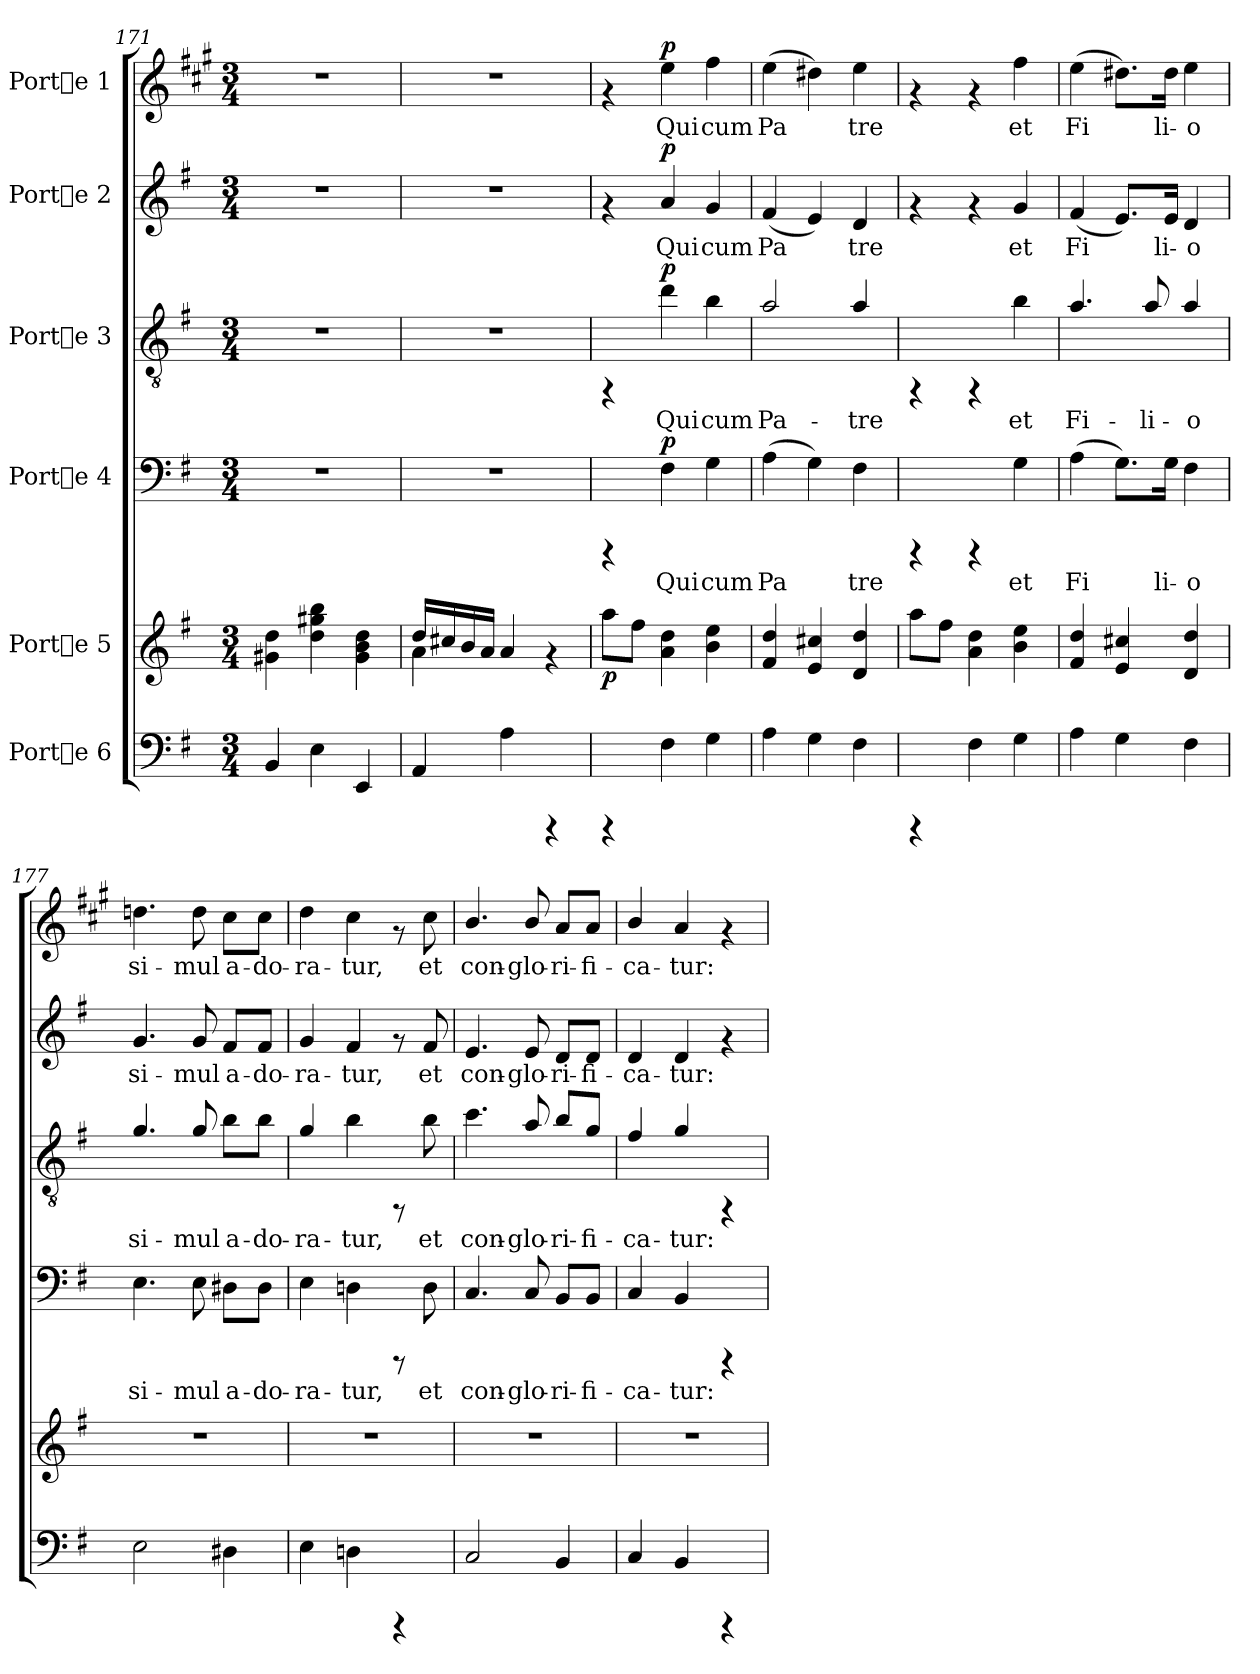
**kern	**kern	**dynam	**kern	**text	**dynam	**kern	**text	**dynam	**kern	**text	**dynam	**kern	**text	**dynam
*part6	*part5	*part5	*part4	*part4	*part4	*part3	*part3	*part3	*part2	*part2	*part2	*part1	*part1	*part1
*staff6	*staff5	*staff5	*staff4	*staff4	*staff4	*staff3	*staff3	*staff3	*staff2	*staff2	*staff2	*staff1	*staff1	*staff1
*I"Porte 6	*I"Porte 5	*	*I"Porte 4	*	*	*I"Porte 3	*	*	*I"Porte 2	*	*	*I"Porte 1	*	*
*clefF4	*clefG2	*	*clefF4	*	*	*clefGv2	*	*	*clefG2	*	*	*clefG2	*	*
*	*	*	*	*	*	*ITrd8c14	*	*	*	*	*	*ITrd1c2	*	*
*k[f#]	*k[f#]	*	*k[f#]	*	*	*k[f#]	*	*	*k[f#]	*	*	*k[f#]	*	*
*G:	*G:	*	*G:	*	*	*G:	*	*	*G:	*	*	*G:	*	*
*M3/4	*M3/4	*	*M3/4	*	*	*M3/4	*	*	*M3/4	*	*	*M3/4	*	*
=171	=171	=171	=171	=171	=171	=171	=171	=171	=171	=171	=171	=171	=171	=171
4BB/	4dd\ 4g#X\	.	2.r	.	.	2.r	.	.	2.r	.	.	2.r	.	.
4E\	4bb\ 4gg#X\ 4dd\	.	.	.	.	.	.	.	.	.	.	.	.	.
4EE/	4dd\ 4b\ 4g#\	.	.	.	.	.	.	.	.	.	.	.	.	.
=172	=172	=172	=172	=172	=172	=172	=172	=172	=172	=172	=172	=172	=172	=172
*	*^	*	*	*	*	*	*	*	*	*	*	*	*	*
4AA/	4a\	16dd/L	.	2.r	.	.	2.r	.	.	2.r	.	.	2.r	.	.
.	.	16cc#X/	.	.	.	.	.	.	.	.	.	.	.	.	.
.	.	16b/	.	.	.	.	.	.	.	.	.	.	.	.	.
.	.	16a/J	.	.	.	.	.	.	.	.	.	.	.	.	.
4A\	4a/	2ryy	.	.	.	.	.	.	.	.	.	.	.	.	.
4rCCC	4rf	.	.	.	.	.	.	.	.	.	.	.	.	.	.
*	*v	*v	*	*	*	*	*	*	*	*	*	*	*	*	*
=173	=173	=173	=173	=173	=173	=173	=173	=173	=173	=173	=173	=173	=173	=173
!	!	!LO:DY:b	!	!	!	!	!	!	!	!	!	!	!	!
4rCCC	8aa\L	p	4rCCC	.	.	4rFF	.	.	4rf	.	.	4rf	.	.
.	8ff#\J	.	.	.	.	.	.	.	.	.	.	.	.	.
!	!	!	!	!LO:LY:b:cj	!LO:DY:a	!	!LO:LY:b:cj	!LO:DY:a	!	!LO:LY:b:cj	!LO:DY:a	!	!LO:LY:b:cj	!LO:DY:a
4F#\	4dd\ 4a\	.	4F#\	Qui	p	4d\	Qui	p	4a/	Qui	p	4dd\	Qui	p
!	!	!	!	!LO:LY:b:cj	!	!	!LO:LY:b:cj	!	!	!LO:LY:b:cj	!	!	!LO:LY:b:cj	!
4G\	4ee\ 4b\	.	4G\	cum	.	4B\	cum	.	4g/	cum	.	4ee\	cum	.
=174	=174	=174	=174	=174	=174	=174	=174	=174	=174	=174	=174	=174	=174	=174
!	!	!	!	!LO:LY:b:cj	!	!	!LO:LY:b:cj	!	!	!LO:LY:b:cj	!	!	!LO:LY:b:cj	!
4A\	4dd/ 4f#/	.	(>4A\	Pa-	.	2A/	Pa-	.	(<4f#/	Pa-	.	(>4dd\	Pa-	.
!	!	!	!	!LO:LY:b:cj	!	!	!	!	!	!LO:LY:b:cj	!	!	!LO:LY:b:cj	!
4G\	4cc#X/ 4e/	.	4G\)	-	.	.	.	.	4e/)	-	.	4cc#X\)	-	.
!	!	!	!	!LO:LY:b:cj	!	!	!LO:LY:b:cj	!	!	!LO:LY:b:cj	!	!	!LO:LY:b:cj	!
4F#\	4dd/ 4d/	.	4F#\	tre	.	4A/	-tre	.	4d/	tre	.	4dd\	tre	.
=175	=175	=175	=175	=175	=175	=175	=175	=175	=175	=175	=175	=175	=175	=175
4rCCC	8aa\L	.	4rCCC	.	.	4rFF	.	.	4rf	.	.	4rf	.	.
.	8ff#\J	.	.	.	.	.	.	.	.	.	.	.	.	.
4F#\	4dd\ 4a\	.	4rCCC	.	.	4rFF	.	.	4rf	.	.	4rf	.	.
!	!	!	!	!LO:LY:b:cj	!	!	!LO:LY:b:cj	!	!	!LO:LY:b:cj	!	!	!LO:LY:b:cj	!
4G\	4ee\ 4b\	.	4G\	et	.	4B\	et	.	4g/	et	.	4ee\	et	.
=176	=176	=176	=176	=176	=176	=176	=176	=176	=176	=176	=176	=176	=176	=176
!	!	!	!	!LO:LY:b:cj	!	!	!LO:LY:b:cj	!	!	!LO:LY:b:cj	!	!	!LO:LY:b:cj	!
4A\	4dd/ 4f#/	.	(>4A\	Fi-	.	4.A/	Fi-	.	(<4f#/	Fi-	.	(>4dd\	Fi-	.
!	!	!	!	!LO:LY:b:cj	!	!	!	!	!	!LO:LY:b:cj	!	!	!LO:LY:b:cj	!
4G\	4cc#X/ 4e/	.	8.G\L)	-	.	.	.	.	8.e/L)	-	.	8.cc#X\L)	-	.
!	!	!	!	!	!	!	!LO:LY:b:cj	!	!	!	!	!	!	!
.	.	.	.	.	.	8A/	-li-	.	.	.	.	.	.	.
!	!	!	!	!LO:LY:b:cj	!	!	!	!	!	!LO:LY:b:cj	!	!	!LO:LY:b:cj	!
.	.	.	16G\Jk	li-	.	.	.	.	16e/Jk	li-	.	16cc#\Jk	li-	.
!	!	!	!	!LO:LY:b:cj	!	!	!LO:LY:b:cj	!	!	!LO:LY:b:cj	!	!	!LO:LY:b:cj	!
4F#\	4dd/ 4d/	.	4F#\	-o	.	4A/	-o	.	4d/	-o	.	4dd\	-o	.
!!LO:LB:g=z
=177	=177	=177	=177	=177	=177	=177	=177	=177	=177	=177	=177	=177	=177	=177
!	!	!	!	!LO:LY:b:cj	!	!	!LO:LY:b:cj	!	!	!LO:LY:b:cj	!	!	!LO:LY:b:cj	!
2E\	2.r	.	4.E\	si-	.	4.G/	si-	.	4.g/	si-	.	4.ccn\	si-	.
!	!	!	!	!LO:LY:b:cj	!	!	!LO:LY:b:cj	!	!	!LO:LY:b:cj	!	!	!LO:LY:b:cj	!
.	.	.	8E\	-mul	.	8G/	-mul	.	8g/	-mul	.	8cc\	-mul	.
!	!	!	!	!LO:LY:b:cj	!	!	!LO:LY:b:cj	!	!	!LO:LY:b:cj	!	!	!LO:LY:b:cj	!
4D#X\	.	.	8D#X\L	a-	.	8B\L	a-	.	8f#/L	a-	.	8b\L	a-	.
!	!	!	!	!LO:LY:b:cj	!	!	!LO:LY:b:cj	!	!	!LO:LY:b:cj	!	!	!LO:LY:b:cj	!
.	.	.	8D#\J	-do-	.	8B\J	-do-	.	8f#/J	-do-	.	8b\J	-do-	.
=178	=178	=178	=178	=178	=178	=178	=178	=178	=178	=178	=178	=178	=178	=178
!	!	!	!	!LO:LY:b:cj	!	!	!LO:LY:b:cj	!	!	!LO:LY:b:cj	!	!	!LO:LY:b:cj	!
4E\	2.r	.	4E\	-ra-	.	4G/	-ra-	.	4g/	-ra-	.	4cc\	-ra-	.
!	!	!	!	!LO:LY:b:cj	!	!	!LO:LY:b:cj	!	!	!LO:LY:b:cj	!	!	!LO:LY:b:cj	!
4Dn\	.	.	4Dn\	-tur,	.	4B\	-tur,	.	4f#/	-tur,	.	4b\	-tur,	.
4rCCC	.	.	8rCCC	.	.	8rFF	.	.	8rf	.	.	8rf	.	.
!	!	!	!	!LO:LY:b:cj	!	!	!LO:LY:b:cj	!	!	!LO:LY:b:cj	!	!	!LO:LY:b:cj	!
.	.	.	8D\	et	.	8B\	et	.	8f#/	et	.	8b\	et	.
=179	=179	=179	=179	=179	=179	=179	=179	=179	=179	=179	=179	=179	=179	=179
!	!	!	!	!LO:LY:b:cj	!	!	!LO:LY:b:cj	!	!	!LO:LY:b:cj	!	!	!LO:LY:b:cj	!
2C/	2.r	.	4.C/	con-	.	4.c\	con-	.	4.e/	con-	.	4.a/	con-	.
!	!	!	!	!LO:LY:b:cj	!	!	!LO:LY:b:cj	!	!	!LO:LY:b:cj	!	!	!LO:LY:b:cj	!
.	.	.	8C/	-glo-	.	8A/	-glo-	.	8e/	-glo-	.	8a/	-glo-	.
!	!	!	!	!LO:LY:b:cj	!	!	!LO:LY:b:cj	!	!	!LO:LY:b:cj	!	!	!LO:LY:b:cj	!
4BB/	.	.	8BB/L	-ri-	.	8B/L	-ri-	.	8d/L	-ri-	.	8g/L	-ri-	.
!	!	!	!	!LO:LY:b:cj	!	!	!LO:LY:b:cj	!	!	!LO:LY:b:cj	!	!	!LO:LY:b:cj	!
.	.	.	8BB/J	-fi-	.	8G/J	-fi-	.	8d/J	-fi-	.	8g/J	-fi-	.
=180	=180	=180	=180	=180	=180	=180	=180	=180	=180	=180	=180	=180	=180	=180
!	!	!	!	!LO:LY:b:cj	!	!	!LO:LY:b:cj	!	!	!LO:LY:b:cj	!	!	!LO:LY:b:cj	!
4C/	2.r	.	4C/	-ca-	.	4F#/	-ca-	.	4d/	-ca-	.	4a/	-ca-	.
!	!	!	!	!LO:LY:b:cj	!	!	!LO:LY:b:cj	!	!	!LO:LY:b:cj	!	!	!LO:LY:b:cj	!
4BB/	.	.	4BB/	-tur:	.	4G/	-tur:	.	4d/	-tur:	.	4g/	-tur:	.
4rCCC	.	.	4rCCC	.	.	4rFF	.	.	4rf	.	.	4rf	.	.
=	=	=	=	=	=	=	=	=	=	=	=	=	=	=
*-	*-	*-	*-	*-	*-	*-	*-	*-	*-	*-	*-	*-	*-	*-
